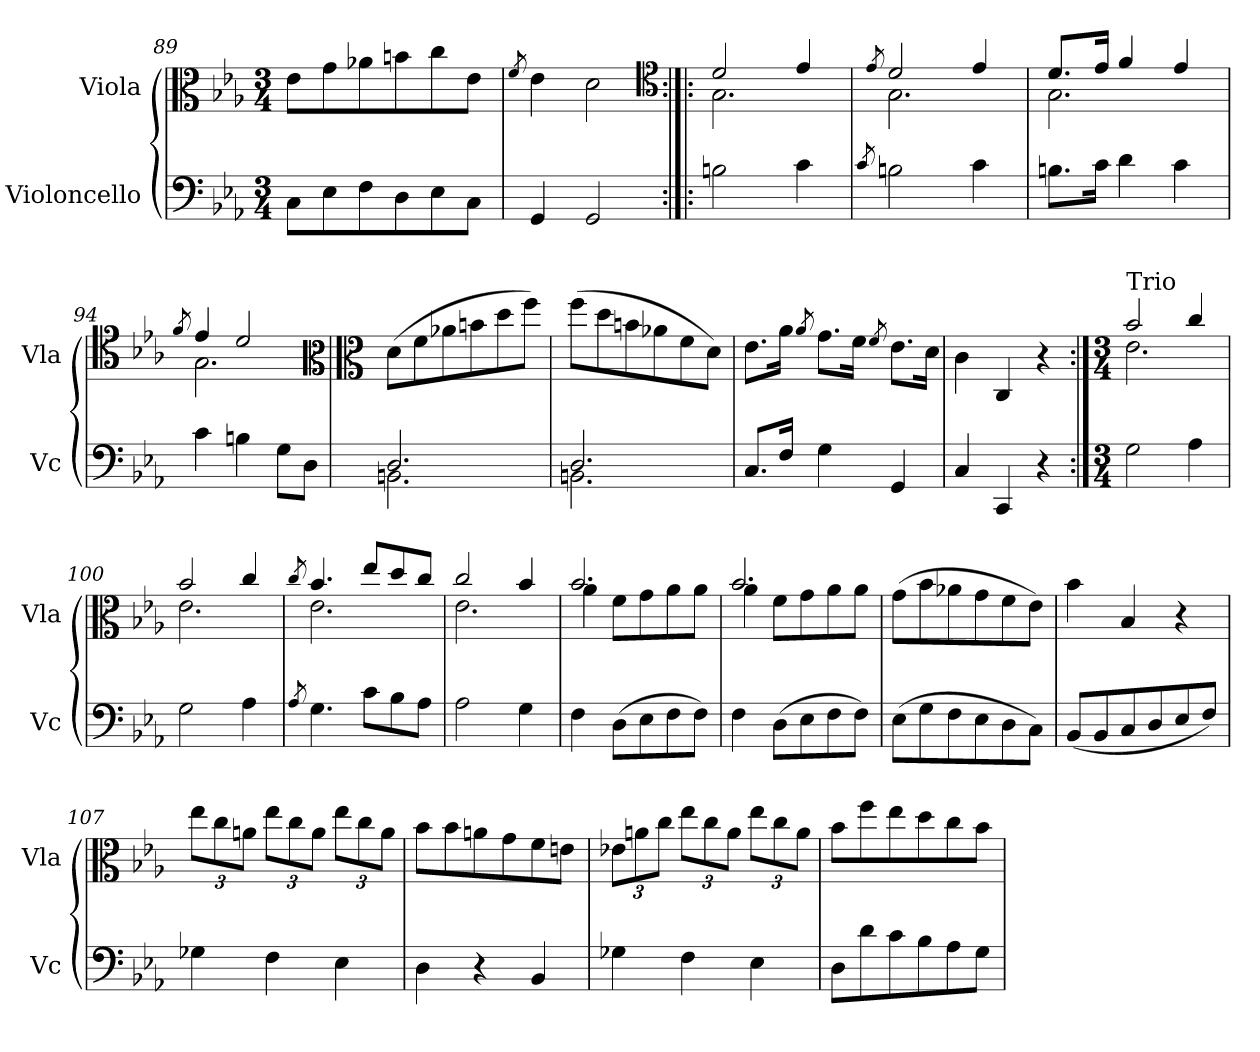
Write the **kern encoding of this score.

**kern	**kern
*part2	*part1
*staff2	*staff1
*I"Violoncello	*I"Viola
*I'Vc	*I'Vla
*clefF4	*clefC3
*k[b-e-a-]	*k[b-e-a-]
*E-:	*E-:
*M3/4	*M3/4
=89	=89
8C\L	8e-\L
8E-\	8g\
8F\	8a-X\
8D\	8bn\
8E-\	8cc\
8C\J	8e-\J
=90	=90
.	8qf/
4GG/	4e-\
2GG/	2d\
*	*clefC4
=91:|!|:	=91:|!|:
*	*^
2Bn\	2d/	2.G\
4c\	4e-/	.
=92	=92	=92
8qc/	8qe-/	.
2Bn\	2d/	2.G\
4c\	4e-/	.
=93	=93	=93
8.Bn\L	8.d/L	2.G\
16c\Jk	16e-/Jk	.
4d\	4f/	.
4c\	4e-/	.
=94	=94	=94
.	8qf/	.
4c\	4e-/	2.G\
4Bn\	2d/	.
8G\L	.	.
8D\J	.	.
*	*v	*v
*	*clefC3
!!LO:LB:g=z
=95	=95
*	*clefC3
*^	*
2.D/	2.BBn\	(8d\L
.	.	8f\
.	.	8a-X\
.	.	8bn\
.	.	8dd\
.	.	8ff\J)
=96	=96	=96
2.D/	2.BBn\	(8ff\L
.	.	8dd\
.	.	8bn\
.	.	8a-X\
.	.	8f\
.	.	8d\J)
*v	*v	*
=97	=97
8.C/L	8.e-\L
16F/Jk	16a-\Jk
.	8qa-/
4G\	8.g\L
.	16f\Jk
.	8qf/
4GG/	8.e-\L
.	16d\Jk
=98	=98
4C/	4c\
4CC/	4C/
4r	4r
=99:|!	=99:|!
*M3/4	*M3/4
*	*^
!	!LO:TX:a:t=Trio	!
2G\	2b-/	2.e-\
4A-\	4cc/	.
=100	=100	=100
2G\	2b-/	2.e-\
4A-\	4cc/	.
=101	=101	=101
8qA-/	8qcc/	.
4.G\	4.b-/	2.e-\
8c\L	8ee-/L	.
8B-\	8dd/	.
8A-\J	8cc/J	.
=102	=102	=102
2A-\	2cc/	2.e-\
4G\	4b-/	.
=103	=103	=103
4F\	2.b-/	4a-\
(8D\L	.	8f\L
8E-\	.	8g\
8F\	.	8a-\
8F\J)	.	8a-\J
=104	=104	=104
4F\	2.b-/	4a-\
(8D\L	.	8f\L
8E-\	.	8g\
8F\	.	8a-\
8F\J)	.	8a-\J
*	*v	*v
=105	=105
(8E-\L	(8g\L
8G\	8b-\
8F\	8a-X\
8E-\	8g\
8D\	8f\
8C\J)	8e-\J)
=106	=106
(8BB-/L	4b-\
8BB-/	.
8C/	4B-/
8D/	.
8E-/	4r
8F/J)	.
=107	=107
*	*Xbrackettup
4G-X\	12ee-\L
.	12cc\
.	12an\J
4F\	12ee-\L
.	12cc\
.	12a\J
4E-\	12ee-\L
.	12cc\
.	12a\J
!!LO:LB:g=z
=108	=108
4D\	8b-\L
.	8b-\
4r	8an\
.	8g\
4BB-/	8f\
.	8en\J
=109	=109
4G-X\	12e-X\L
.	12an\
.	12cc\J
4F\	12ee-\L
.	12cc\
.	12a\J
4E-\	12ee-\L
.	12cc\
.	12a\J
=110	=110
8D\L	8b-\L
8d\	8ff\
8c\	8ee-\
8B-\	8dd\
8A-\	8cc\
8G\J	8b-\J
=	=
*-	*-
